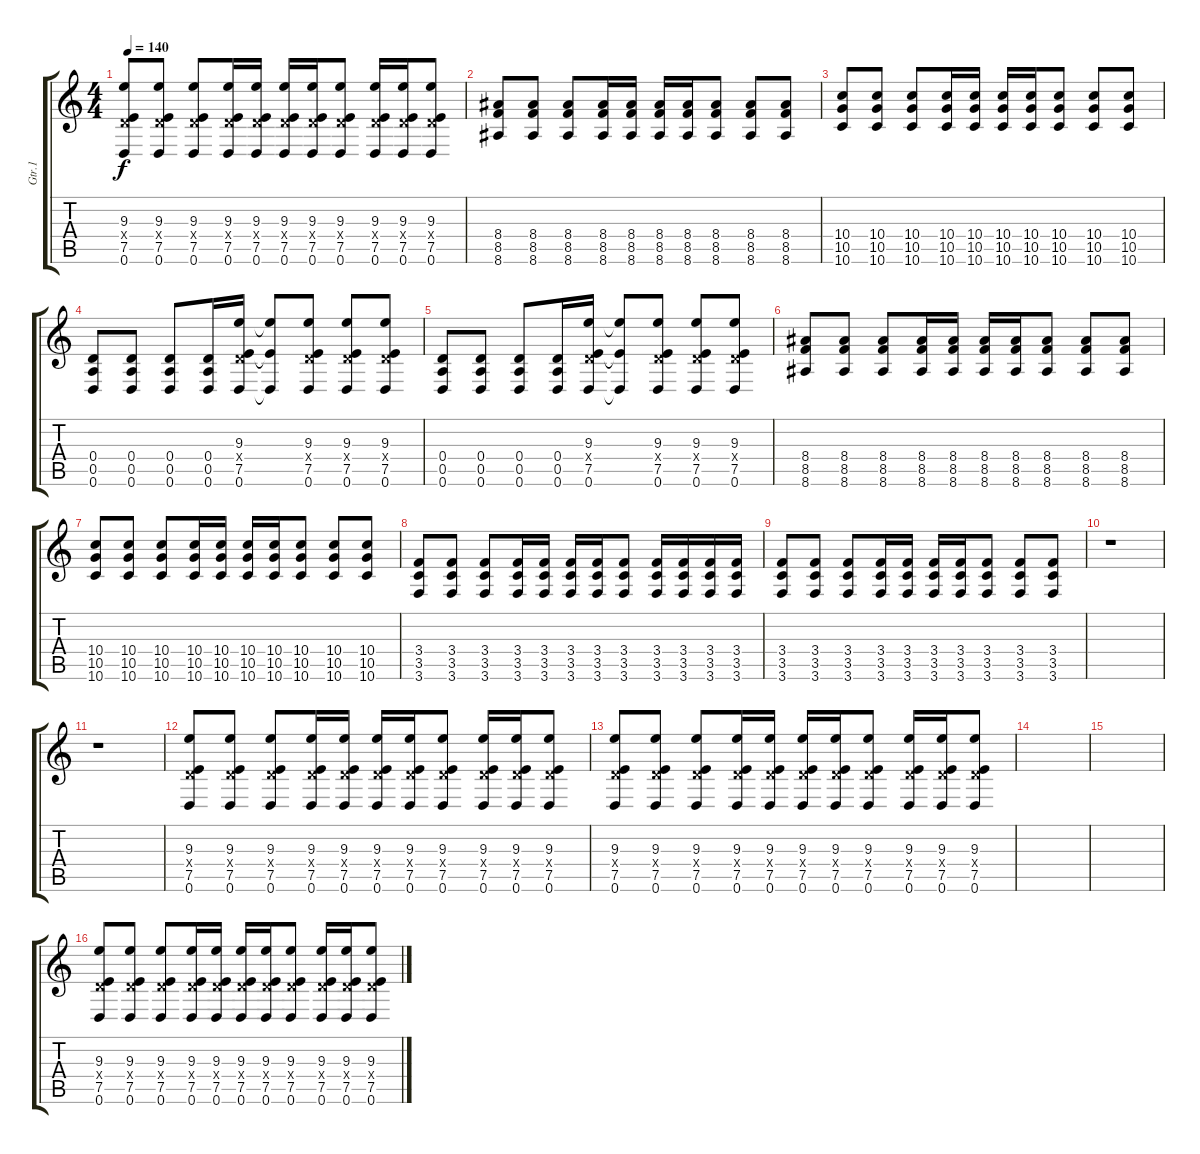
\track ("Gtr.1" "Gtr.1") {instrument distortionguitar}
\staff {score tabs}
\tuning (E4 B3 G3 D3 A2 D2) {hide}
\ts (4 4)
\tempo 140
\clef g2
\ks c
(9.3 0.4{x} 7.5 0.6).8{dy f} (9.3 0.4{x} 7.5 0.6).8 (9.3 0.4{x} 7.5 0.6).8 (9.3 0.4{x} 7.5 0.6).16 (9.3 0.4{x} 7.5 0.6).16 (9.3 0.4{x} 7.5 0.6).16 (9.3 0.4{x} 7.5 0.6).16 (9.3 0.4{x} 7.5 0.6).8 (9.3 0.4{x} 7.5 0.6).16 (9.3 0.4{x} 7.5 0.6).16 (9.3 0.4{x} 7.5 0.6).8 |
(8.4 8.5 8.6).8 (8.4 8.5 8.6).8 (8.4 8.5 8.6).8 (8.4 8.5 8.6).16 (8.4 8.5 8.6).16 (8.4 8.5 8.6).16 (8.4 8.5 8.6).16 (8.4 8.5 8.6).8 (8.4 8.5 8.6).8 (8.4 8.5 8.6).8 |
(10.4 10.5 10.6).8 (10.4 10.5 10.6).8 (10.4 10.5 10.6).8 (10.4 10.5 10.6).16 (10.4 10.5 10.6).16 (10.4 10.5 10.6).16 (10.4 10.5 10.6).16 (10.4 10.5 10.6).8 (10.4 10.5 10.6).8 (10.4 10.5 10.6).8 |
(0.4 0.5 0.6).8 (0.4 0.5 0.6).8 (0.4 0.5 0.6).8 (0.4 0.5 0.6).16 (9.3 0.4{x} 7.5 0.6).16 (9.3{t} 7.5{t} 0.6{t}).8 (9.3 0.4{x} 7.5 0.6).8 (9.3 0.4{x} 7.5 0.6).8 (9.3 0.4{x} 7.5 0.6).8 |
(0.4 0.5 0.6).8 (0.4 0.5 0.6).8 (0.4 0.5 0.6).8 (0.4 0.5 0.6).16 (9.3 0.4{x} 7.5 0.6).16 (9.3{t} 7.5{t} 0.6{t}).8 (9.3 0.4{x} 7.5 0.6).8 (9.3 0.4{x} 7.5 0.6).8 (9.3 0.4{x} 7.5 0.6).8 |
(8.4 8.5 8.6).8 (8.4 8.5 8.6).8 (8.4 8.5 8.6).8 (8.4 8.5 8.6).16 (8.4 8.5 8.6).16 (8.4 8.5 8.6).16 (8.4 8.5 8.6).16 (8.4 8.5 8.6).8 (8.4 8.5 8.6).8 (8.4 8.5 8.6).8 |
(10.4 10.5 10.6).8 (10.4 10.5 10.6).8 (10.4 10.5 10.6).8 (10.4 10.5 10.6).16 (10.4 10.5 10.6).16 (10.4 10.5 10.6).16 (10.4 10.5 10.6).16 (10.4 10.5 10.6).8 (10.4 10.5 10.6).8 (10.4 10.5 10.6).8 |
(3.4 3.5 3.6).8 (3.4 3.5 3.6).8 (3.4 3.5 3.6).8 (3.4 3.5 3.6).16 (3.4 3.5 3.6).16 (3.4 3.5 3.6).16 (3.4 3.5 3.6).16 (3.4 3.5 3.6).8 (3.4 3.5 3.6).16 (3.4 3.5 3.6).16 (3.4 3.5 3.6).16 (3.4 3.5 3.6).16 |
(3.4 3.5 3.6).8 (3.4 3.5 3.6).8 (3.4 3.5 3.6).8 (3.4 3.5 3.6).16 (3.4 3.5 3.6).16 (3.4 3.5 3.6).16 (3.4 3.5 3.6).16 (3.4 3.5 3.6).8 (3.4 3.5 3.6).8 (3.4 3.5 3.6).8 |
r.1 |
r.1 |
(9.3 0.4{x} 7.5 0.6).8 (9.3 0.4{x} 7.5 0.6).8 (9.3 0.4{x} 7.5 0.6).8 (9.3 0.4{x} 7.5 0.6).16 (9.3 0.4{x} 7.5 0.6).16 (9.3 0.4{x} 7.5 0.6).16 (9.3 0.4{x} 7.5 0.6).16 (9.3 0.4{x} 7.5 0.6).8 (9.3 0.4{x} 7.5 0.6).16 (9.3 0.4{x} 7.5 0.6).16 (9.3 0.4{x} 7.5 0.6).8 |
(9.3 0.4{x} 7.5 0.6).8 (9.3 0.4{x} 7.5 0.6).8 (9.3 0.4{x} 7.5 0.6).8 (9.3 0.4{x} 7.5 0.6).16 (9.3 0.4{x} 7.5 0.6).16 (9.3 0.4{x} 7.5 0.6).16 (9.3 0.4{x} 7.5 0.6).16 (9.3 0.4{x} 7.5 0.6).8 (9.3 0.4{x} 7.5 0.6).16 (9.3 0.4{x} 7.5 0.6).16 (9.3 0.4{x} 7.5 0.6).8 |
|
|
(9.3 0.4{x} 7.5 0.6).8 (9.3 0.4{x} 7.5 0.6).8 (9.3 0.4{x} 7.5 0.6).8 (9.3 0.4{x} 7.5 0.6).16 (9.3 0.4{x} 7.5 0.6).16 (9.3 0.4{x} 7.5 0.6).16 (9.3 0.4{x} 7.5 0.6).16 (9.3 0.4{x} 7.5 0.6).8 (9.3 0.4{x} 7.5 0.6).16 (9.3 0.4{x} 7.5 0.6).16 (9.3 0.4{x} 7.5 0.6).8
